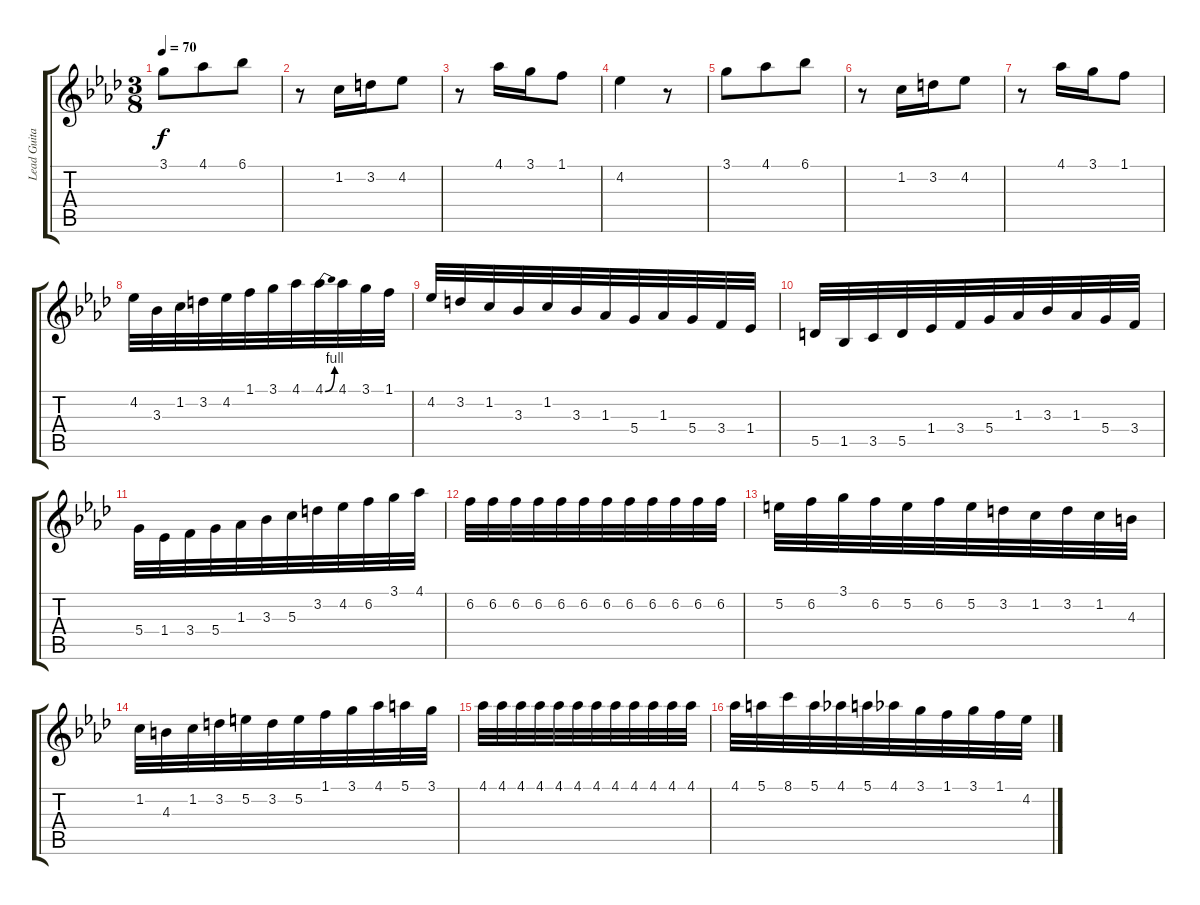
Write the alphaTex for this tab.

\track ("Lead Guitar" "Lead Guita") {instrument overdrivenguitar}
\staff {score tabs}
\tuning (E4 B3 G3 D3 A2 E2) {hide}
\ts (3 8)
\tempo 70
\clef g2
\ks ab
3.1.8{dy f} 4.1.8 6.1.8 |
r.8 1.2.16 3.2.16 4.2.8 |
r.8 4.1.16 3.1.16 1.1.8 |
4.2.4 r.8 |
3.1.8 4.1.8 6.1.8 |
r.8 1.2.16 3.2.16 4.2.8 |
r.8 4.1.16 3.1.16 1.1.8 |
4.2.32 3.3.32 1.2.32 3.2.32 4.2.32 1.1.32 3.1.32 4.1.32 4.1{be (bend 0 0 60 4)}.32 4.1.32 3.1.32 1.1.32 |
4.2.32 3.2.32 1.2.32 3.3.32 1.2.32 3.3.32 1.3.32 5.4.32 1.3.32 5.4.32 3.4.32 1.4.32 |
5.5.32 1.5.32 3.5.32 5.5.32 1.4.32 3.4.32 5.4.32 1.3.32 3.3.32 1.3.32 5.4.32 3.4.32 |
5.4.32 1.4.32 3.4.32 5.4.32 1.3.32 3.3.32 5.3.32 3.2.32 4.2.32 6.2.32 3.1.32 4.1.32 |
6.2.32 6.2.32 6.2.32 6.2.32 6.2.32 6.2.32 6.2.32 6.2.32 6.2.32 6.2.32 6.2.32 6.2.32 |
5.2.32 6.2.32 3.1.32 6.2.32 5.2.32 6.2.32 5.2.32 3.2.32 1.2.32 3.2.32 1.2.32 4.3.32 |
1.2.32 4.3.32 1.2.32 3.2.32 5.2.32 3.2.32 5.2.32 1.1.32 3.1.32 4.1.32 5.1.32 3.1.32 |
4.1.32 4.1.32 4.1.32 4.1.32 4.1.32 4.1.32 4.1.32 4.1.32 4.1.32 4.1.32 4.1.32 4.1.32 |
4.1.32 5.1.32 8.1.32 5.1.32 4.1.32 5.1.32 4.1.32 3.1.32 1.1.32 3.1.32 1.1.32 4.2.32
